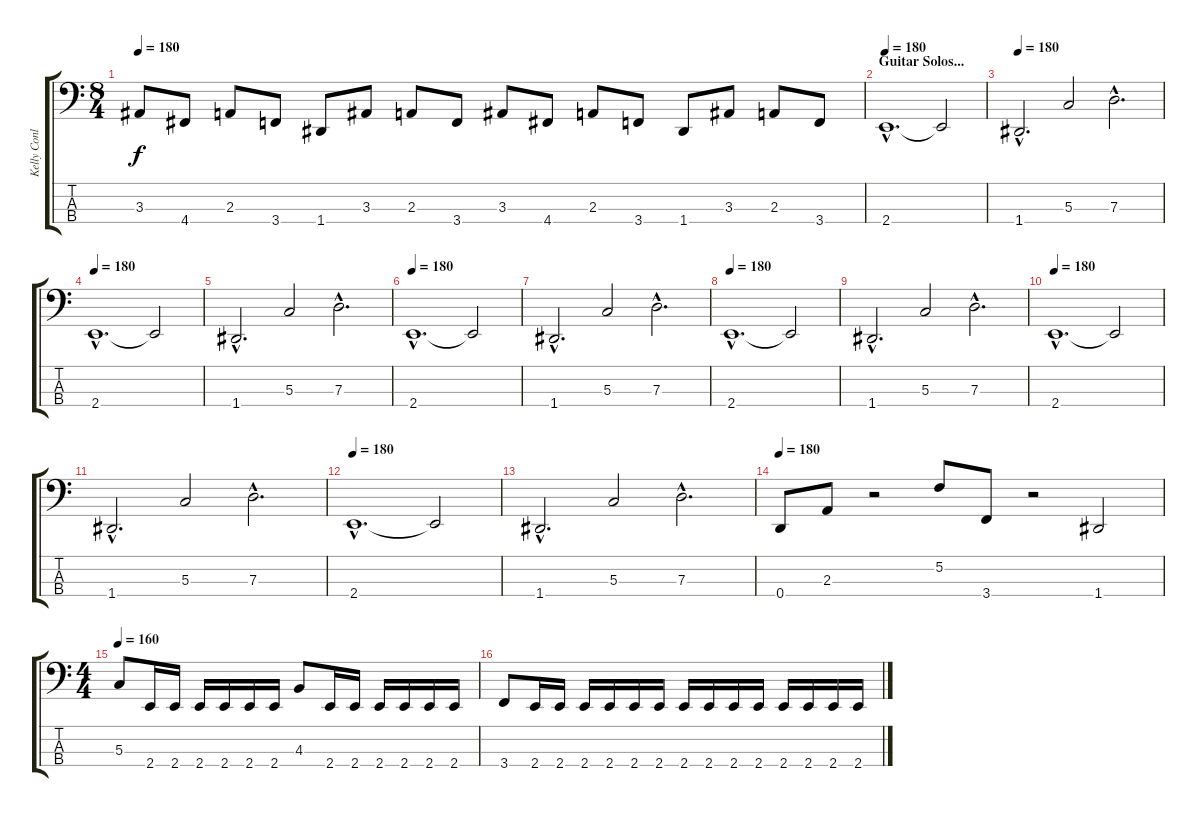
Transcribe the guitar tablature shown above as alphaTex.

\track ("Kelly Conlon" "Kelly Conl") {instrument electricbassfinger}
\staff {score tabs}
\tuning (F2 C2 G1 D1) {hide}
\ts (8 4)
\tempo 180
\clef f4
\ks c
3.3.8{dy f} 4.4.8 2.3.8 3.4.8 1.4.8 3.3.8 2.3.8 3.4.8 3.3.8 4.4.8 2.3.8 3.4.8 1.4.8 3.3.8 2.3.8 3.4.8 |
\section ("" "Guitar Solos...")
\tempo 180
2.4{hac}.1{d} 2.4{t}.2 |
\tempo 180
1.4{hac}.2{d} 5.3.2 7.3{hac}.2{d} |
\tempo 180
2.4{hac}.1{d} 2.4{t}.2 |
1.4{hac}.2{d} 5.3.2 7.3{hac}.2{d} |
\tempo 180
2.4{hac}.1{d} 2.4{t}.2 |
1.4{hac}.2{d} 5.3.2 7.3{hac}.2{d} |
\tempo 180
2.4{hac}.1{d} 2.4{t}.2 |
1.4{hac}.2{d} 5.3.2 7.3{hac}.2{d} |
\tempo 180
2.4{hac}.1{d} 2.4{t}.2 |
1.4{hac}.2{d} 5.3.2 7.3{hac}.2{d} |
\tempo 180
2.4{hac}.1{d} 2.4{t}.2 |
1.4{hac}.2{d} 5.3.2 7.3{hac}.2{d} |
\tempo 180
0.4.8 2.3.8 r.2 5.2.8 3.4.8 r.2 1.4.2 |
\ts (4 4)
\tempo 160
5.3.8 2.4.16 2.4.16 2.4.16 2.4.16 2.4.16 2.4.16 4.3.8 2.4.16 2.4.16 2.4.16 2.4.16 2.4.16 2.4.16 |
3.4.8 2.4.16 2.4.16 2.4.16 2.4.16 2.4.16 2.4.16 2.4.16 2.4.16 2.4.16 2.4.16 2.4.16 2.4.16 2.4.16 2.4.16
